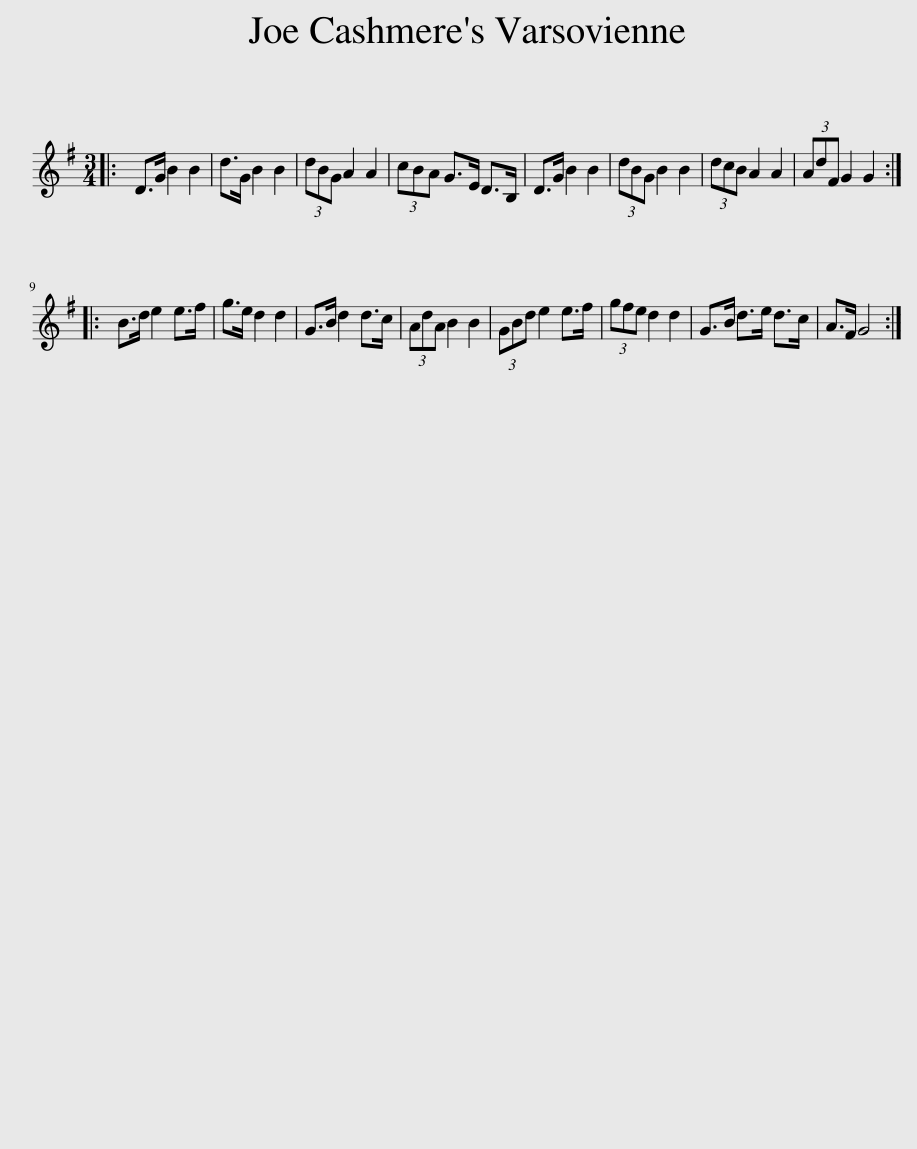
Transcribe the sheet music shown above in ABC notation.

X:1
L:1/8
M:3/4
I:linebreak $
K:G
V:1 treble
V:1
|: D>G B2 B2 | d>G B2 B2 | (3dBG A2 A2 | (3cBA G>E D>B, | D>G B2 B2 | %5
 (3dBG B2 B2 | (3dcB A2 A2 | (3AdF G2 G2 ::$ B>d e2 e>f | g>e d2 d2 | %10
 G>B d2 d>c | (3AdA B2 B2 | (3GBd e2 e>f | (3gfe d2 d2 | G>B d>e d>c | %15
 A>F G4 :| %16
